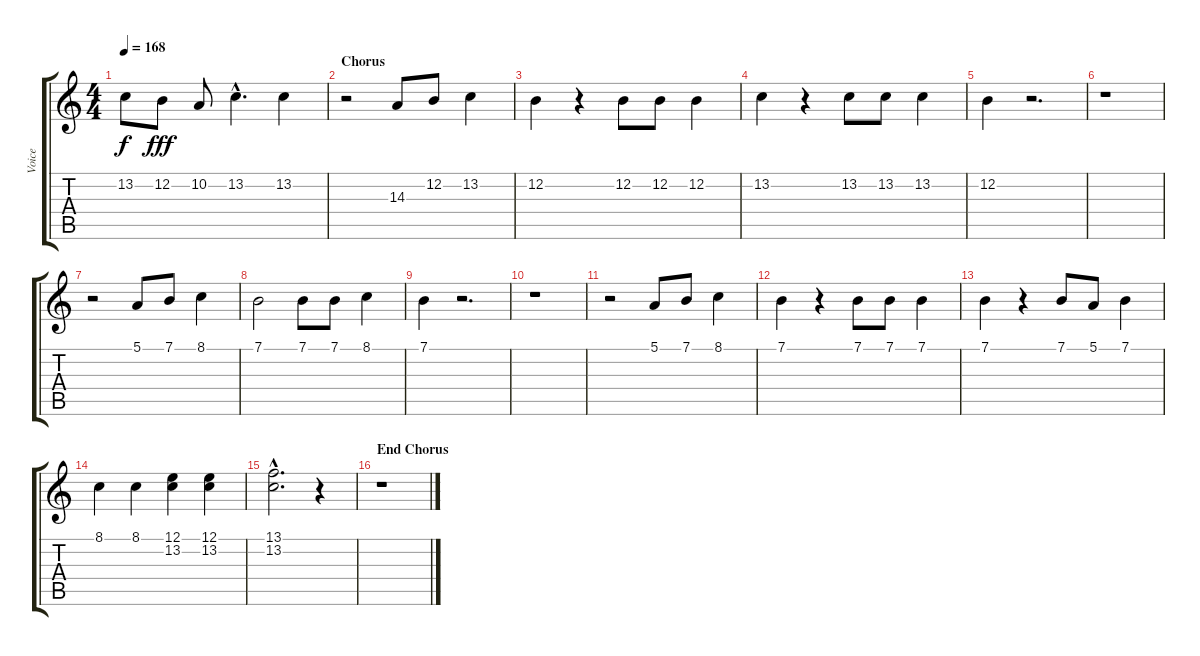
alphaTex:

\track ("Voice" "Voice") {instrument lead8bassandlead}
\staff {score tabs}
\tuning (E4 B3 G3 D3 A2 E2) {hide}
\ts (4 4)
\tempo 168
\clef g2
\ks c
13.2.8{dy f} 12.2.8{dy fff} 10.2.8 13.2{hac}.4{d} 13.2.4 |
\section ("" "Chorus")
r.2 14.3.8 12.2.8 13.2.4 |
12.2.4 r.4 12.2.8 12.2.8 12.2.4 |
13.2.4 r.4 13.2.8 13.2.8 13.2.4 |
12.2.4 r.2{d} |
r.1 |
r.2 5.1.8 7.1.8 8.1.4 |
7.1.2 7.1.8 7.1.8 8.1.4 |
7.1.4 r.2{d} |
r.1 |
r.2 5.1.8 7.1.8 8.1.4 |
7.1.4 r.4 7.1.8 7.1.8 7.1.4 |
7.1.4 r.4 7.1.8 5.1.8 7.1.4 |
8.1.4 8.1.4 (12.1 13.2).4 (12.1 13.2).4 |
(13.1{hac} 13.2{hac}).2{d} r.4 |
\section ("" "End Chorus")
r.1
